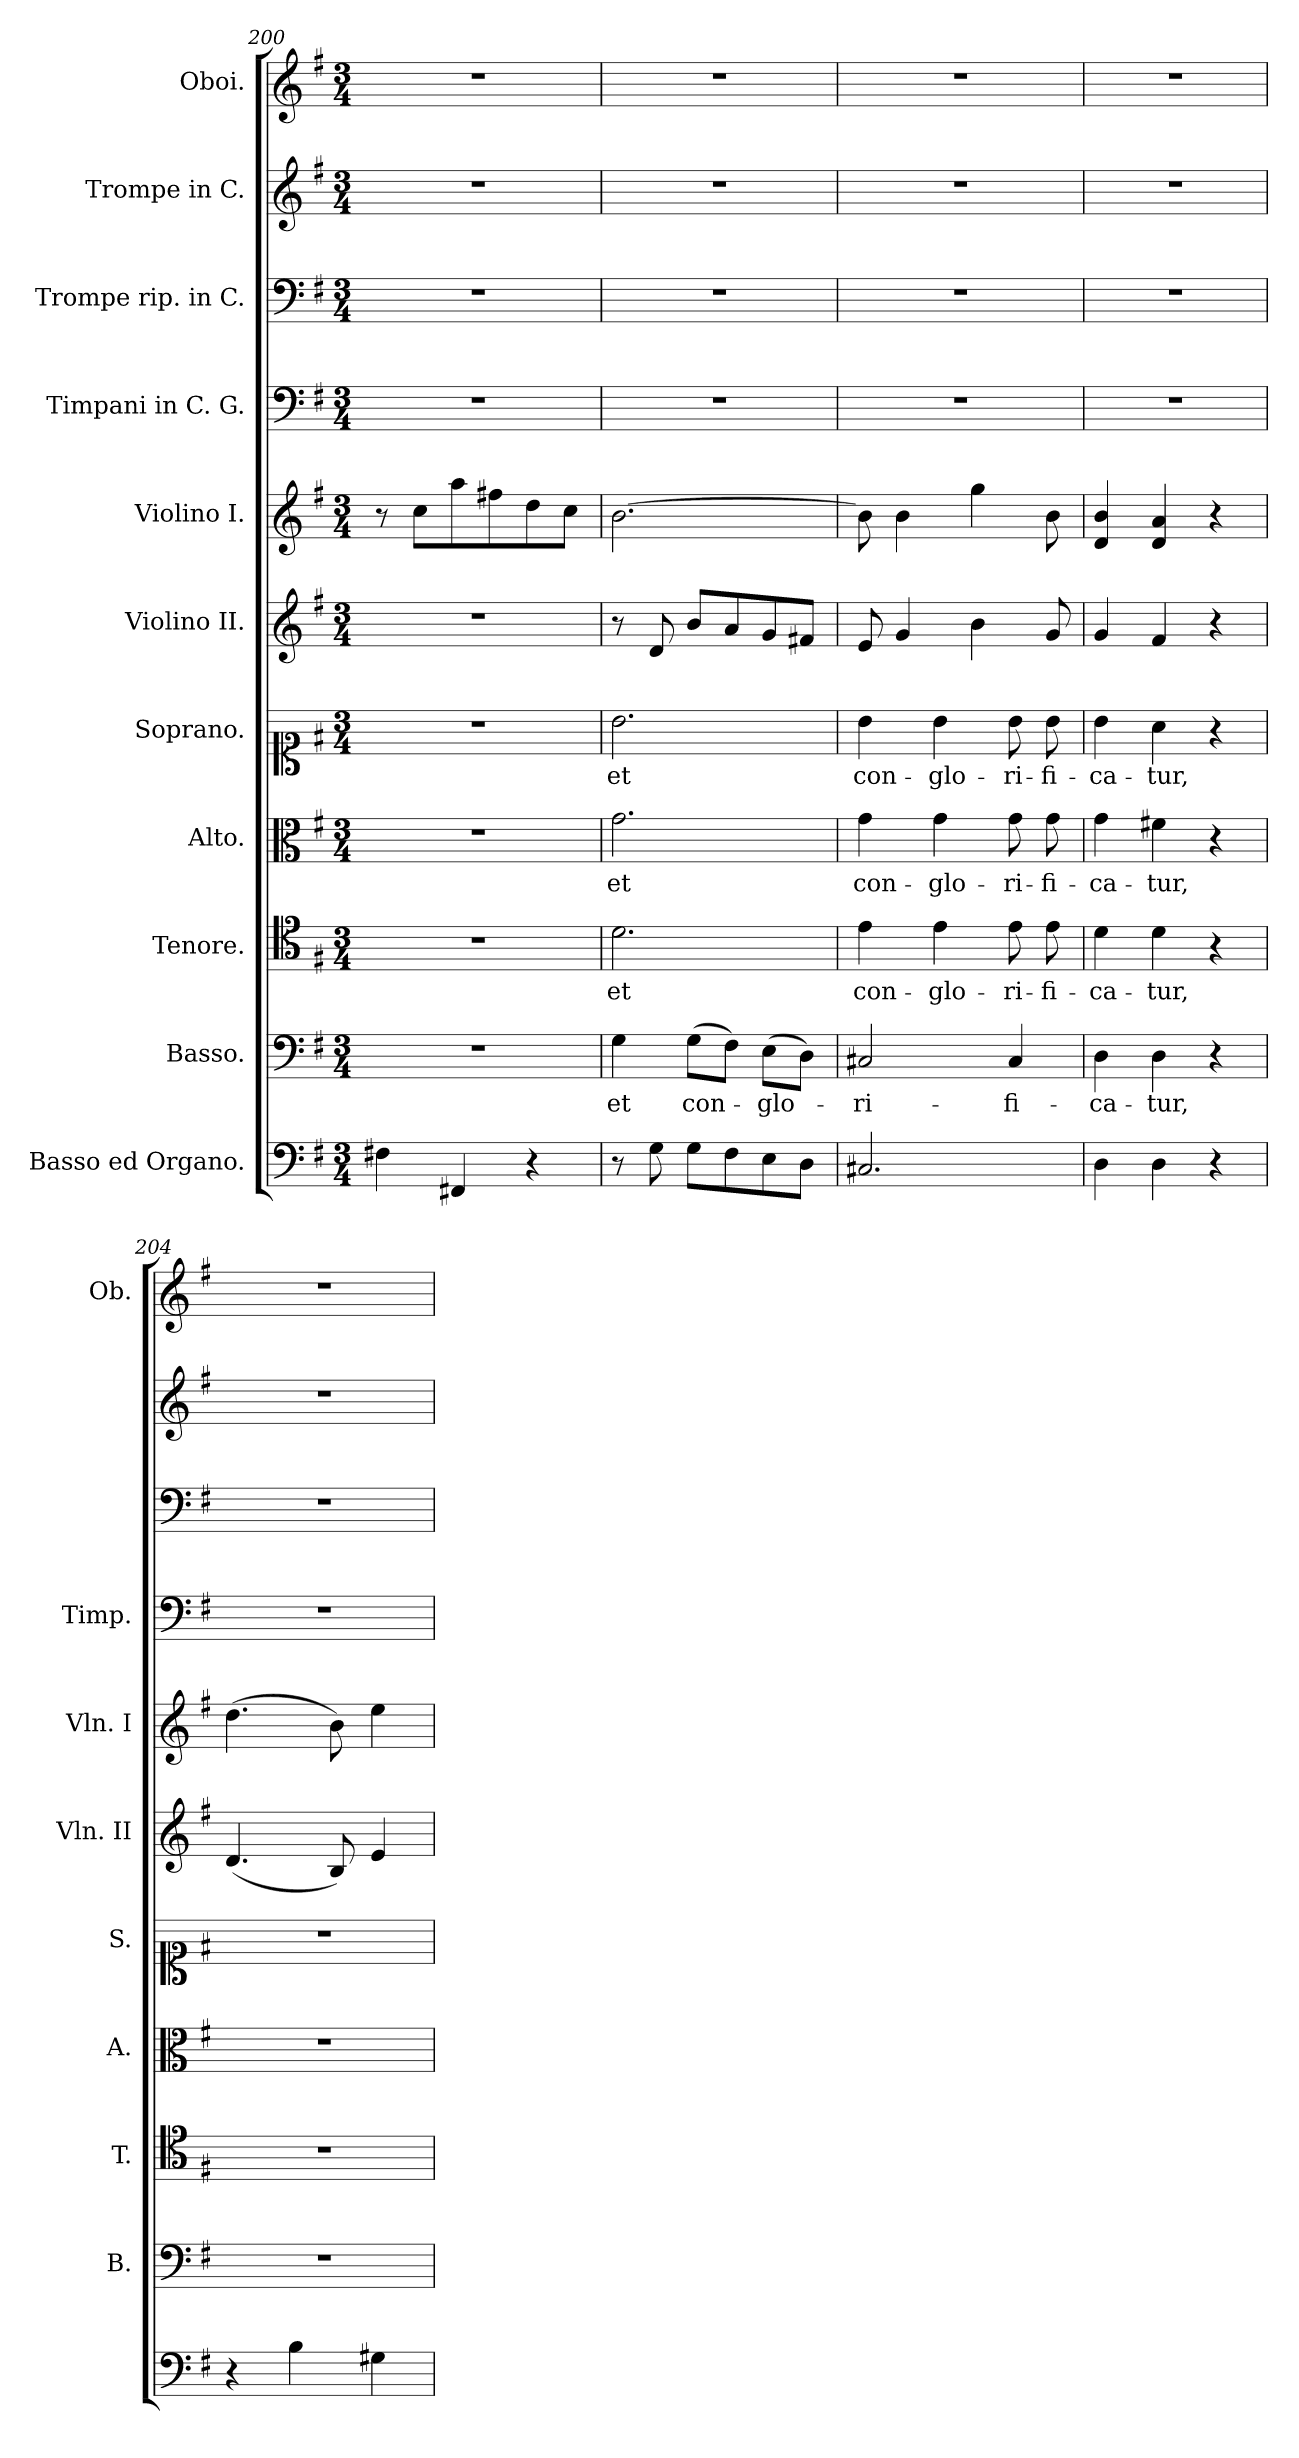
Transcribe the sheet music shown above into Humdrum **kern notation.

**kern	**kern	**text	**kern	**text	**kern	**text	**kern	**text	**kern	**kern	**kern	**kern	**kern	**kern
*part11	*part10	*part10	*part9	*part9	*part8	*part8	*part7	*part7	*part6	*part5	*part4	*part3	*part2	*part1
*staff11	*staff10	*staff10	*staff9	*staff9	*staff8	*staff8	*staff7	*staff7	*staff6	*staff5	*staff4	*staff3	*staff2	*staff1
*I"Basso ed  Organo.	*I"Basso.	*	*I"Tenore.	*	*I"Alto.	*	*I"Soprano.	*	*I"Violino II.	*I"Violino I.	*I"Timpani in C. G.	*I"Trompe rip. in C.	*I"Trompe in C.	*I"Oboi.
*	*I'B.	*	*I'T.	*	*I'A.	*	*I'S.	*	*I'Vln. II	*I'Vln. I	*I'Timp.	*	*	*I'Ob.
*clefF4	*clefF4	*	*clefC4	*	*clefC3	*	*clefC1	*	*clefG2	*clefG2	*clefF4	*clefF4	*clefG2	*clefG2
*k[f#]	*k[f#]	*	*k[f#]	*	*k[f#]	*	*k[f#]	*	*k[f#]	*k[f#]	*k[f#]	*k[f#]	*k[f#]	*k[f#]
*M3/4	*M3/4	*	*M3/4	*	*M3/4	*	*M3/4	*	*M3/4	*M3/4	*M3/4	*M3/4	*M3/4	*M3/4
=200	=200	=200	=200	=200	=200	=200	=200	=200	=200	=200	=200	=200	=200	=200
4F#X\	2.r	.	2.r	.	2.r	.	2.r	.	2.r	8r	2.r	2.r	2.r	2.r
.	.	.	.	.	.	.	.	.	.	8cc\L	.	.	.	.
4FF#X/	.	.	.	.	.	.	.	.	.	8aa\	.	.	.	.
.	.	.	.	.	.	.	.	.	.	8ff#X\	.	.	.	.
4r	.	.	.	.	.	.	.	.	.	8dd\	.	.	.	.
.	.	.	.	.	.	.	.	.	.	8cc\J	.	.	.	.
=201	=201	=201	=201	=201	=201	=201	=201	=201	=201	=201	=201	=201	=201	=201
!	!	!LO:LY:b	!	!LO:LY:b	!	!LO:LY:b	!	!LO:LY:b	!	!	!	!	!	!
8r	4G\	et	2.d\	et	2.g\	et	2.b\	et	8r	[2.b\	2.r	2.r	2.r	2.r
8G\	.	.	.	.	.	.	.	.	8d/	.	.	.	.	.
!	!	!LO:LY:b	!	!	!	!	!	!	!	!	!	!	!	!
8G\L	(>8G\L	con-	.	.	.	.	.	.	8b/L	.	.	.	.	.
8F#\	8F#\J)	.	.	.	.	.	.	.	8a/	.	.	.	.	.
!	!	!LO:LY:b	!	!	!	!	!	!	!	!	!	!	!	!
8E\	(>8E\L	-glo-	.	.	.	.	.	.	8g/	.	.	.	.	.
8D\J	8D\J)	.	.	.	.	.	.	.	8f#X/J	.	.	.	.	.
=202	=202	=202	=202	=202	=202	=202	=202	=202	=202	=202	=202	=202	=202	=202
!	!	!LO:LY:b	!	!LO:LY:b	!	!LO:LY:b	!	!LO:LY:b	!	!	!	!	!	!
2.C#X/	2C#X/	-ri-	4e\	con-	4g\	con-	4b\	con-	8e/	8b\]	2.r	2.r	2.r	2.r
.	.	.	.	.	.	.	.	.	4g/	4b\	.	.	.	.
!	!	!	!	!LO:LY:b	!	!LO:LY:b	!	!LO:LY:b	!	!	!	!	!	!
.	.	.	4e\	-glo-	4g\	-glo-	4b\	-glo-	.	.	.	.	.	.
.	.	.	.	.	.	.	.	.	4b\	4gg\	.	.	.	.
!	!	!LO:LY:b	!	!LO:LY:b	!	!LO:LY:b	!	!LO:LY:b	!	!	!	!	!	!
.	4C#/	-fi-	8e\	-ri-	8g\	-ri-	8b\	-ri-	.	.	.	.	.	.
!	!	!	!	!LO:LY:b	!	!LO:LY:b	!	!LO:LY:b	!	!	!	!	!	!
.	.	.	8e\	-fi-	8g\	-fi-	8b\	-fi-	8g/	8b\	.	.	.	.
=203	=203	=203	=203	=203	=203	=203	=203	=203	=203	=203	=203	=203	=203	=203
!	!	!LO:LY:b	!	!LO:LY:b	!	!LO:LY:b	!	!LO:LY:b	!	!	!	!	!	!
4D\	4D\	-ca-	4d\	-ca-	4g\	-ca-	4b\	-ca-	4g/	4d/ 4b/	2.r	2.r	2.r	2.r
!	!	!LO:LY:b	!	!LO:LY:b	!	!LO:LY:b	!	!LO:LY:b	!	!	!	!	!	!
4D\	4D\	-tur,	4d\	-tur,	4f#X\	-tur,	4a\	-tur,	4f#/	4d/ 4a/	.	.	.	.
4r	4r	.	4r	.	4r	.	4r	.	4r	4r	.	.	.	.
=204	=204	=204	=204	=204	=204	=204	=204	=204	=204	=204	=204	=204	=204	=204
4r	2.r	.	2.r	.	2.r	.	2.r	.	(<4.d/	(>4.dd\	2.r	2.r	2.r	2.r
4B\	.	.	.	.	.	.	.	.	.	.	.	.	.	.
.	.	.	.	.	.	.	.	.	8B/)	8b\)	.	.	.	.
4G#X\	.	.	.	.	.	.	.	.	4e/	4ee\	.	.	.	.
=	=	=	=	=	=	=	=	=	=	=	=	=	=	=
*-	*-	*-	*-	*-	*-	*-	*-	*-	*-	*-	*-	*-	*-	*-
